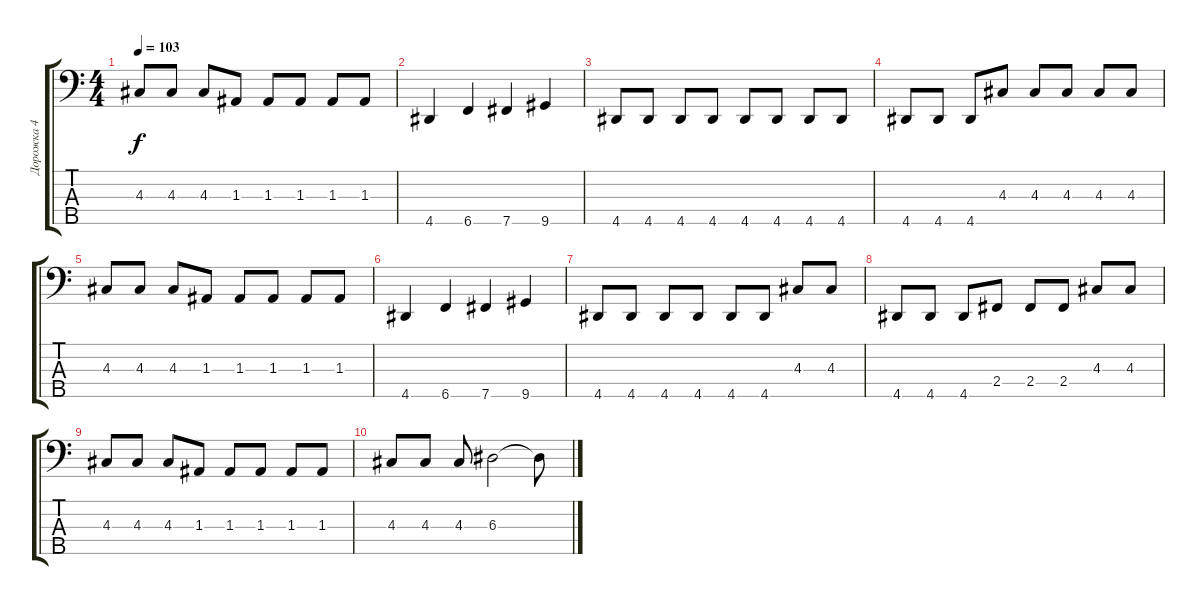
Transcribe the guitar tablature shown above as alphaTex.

\track ("Дорожка 4" "Дорожка 4") {instrument electricbassfinger}
\staff {score tabs}
\tuning (G2 D2 A1 E1 B0) {hide}
\ts (4 4)
\tempo 103
\clef f4
\ks c
4.3.8{dy f} 4.3.8 4.3.8 1.3.8 1.3.8 1.3.8 1.3.8 1.3.8 |
4.5.4 6.5.4 7.5.4 9.5.4 |
4.5.8 4.5.8 4.5.8 4.5.8 4.5.8 4.5.8 4.5.8 4.5.8 |
4.5.8 4.5.8 4.5.8 4.3.8 4.3.8 4.3.8 4.3.8 4.3.8 |
4.3.8 4.3.8 4.3.8 1.3.8 1.3.8 1.3.8 1.3.8 1.3.8 |
4.5.4 6.5.4 7.5.4 9.5.4 |
4.5.8 4.5.8 4.5.8 4.5.8 4.5.8 4.5.8 4.3.8 4.3.8 |
4.5.8 4.5.8 4.5.8 2.4.8 2.4.8 2.4.8 4.3.8 4.3.8 |
4.3.8 4.3.8 4.3.8 1.3.8 1.3.8 1.3.8 1.3.8 1.3.8 |
4.3.8 4.3.8 4.3.8 6.3.2 6.3{t}.8
